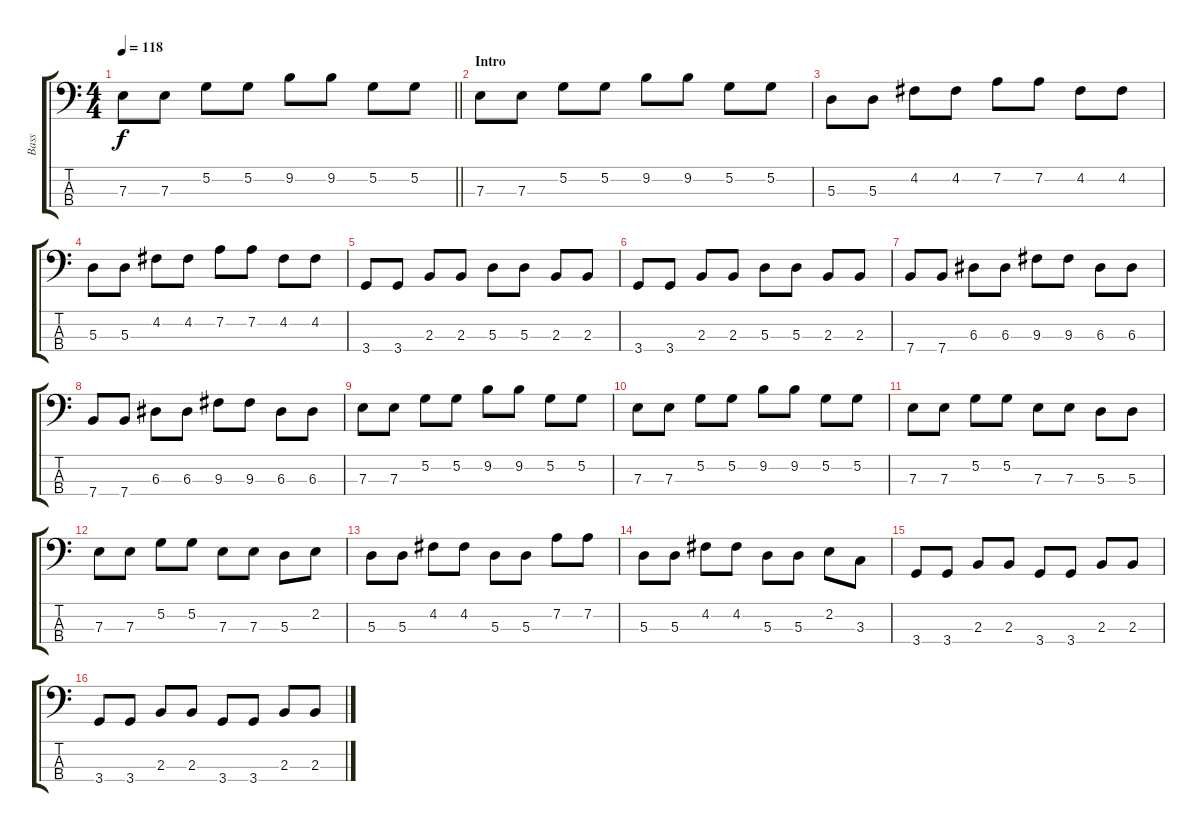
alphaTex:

\track ("Bass" "Bass") {instrument electricbassfinger}
\staff {score tabs}
\tuning (G2 D2 A1 E1) {hide}
\ts (4 4)
\tempo 118
\clef f4
\barLineRight lightlight
\ks c
7.3.8{dy f instrument electricbassfinger} 7.3.8 5.2.8 5.2.8 9.2.8 9.2.8 5.2.8 5.2.8 |
\section ("" "Intro")
7.3.8 7.3.8 5.2.8 5.2.8 9.2.8 9.2.8 5.2.8 5.2.8 |
5.3.8 5.3.8 4.2.8 4.2.8 7.2.8 7.2.8 4.2.8 4.2.8 |
5.3.8 5.3.8 4.2.8 4.2.8 7.2.8 7.2.8 4.2.8 4.2.8 |
3.4.8 3.4.8 2.3.8 2.3.8 5.3.8 5.3.8 2.3.8 2.3.8 |
3.4.8 3.4.8 2.3.8 2.3.8 5.3.8 5.3.8 2.3.8 2.3.8 |
7.4.8 7.4.8 6.3.8 6.3.8 9.3.8 9.3.8 6.3.8 6.3.8 |
7.4.8 7.4.8 6.3.8 6.3.8 9.3.8 9.3.8 6.3.8 6.3.8 |
7.3.8 7.3.8 5.2.8 5.2.8 9.2.8 9.2.8 5.2.8 5.2.8 |
7.3.8 7.3.8 5.2.8 5.2.8 9.2.8 9.2.8 5.2.8 5.2.8 |
7.3.8 7.3.8 5.2.8 5.2.8 7.3.8 7.3.8 5.3.8 5.3.8 |
7.3.8 7.3.8 5.2.8 5.2.8 7.3.8 7.3.8 5.3.8 2.2.8 |
5.3.8 5.3.8 4.2.8 4.2.8 5.3.8 5.3.8 7.2.8 7.2.8 |
5.3.8 5.3.8 4.2.8 4.2.8 5.3.8 5.3.8 2.2.8 3.3.8 |
3.4.8 3.4.8 2.3.8 2.3.8 3.4.8 3.4.8 2.3.8 2.3.8 |
3.4.8 3.4.8 2.3.8 2.3.8 3.4.8 3.4.8 2.3.8 2.3.8
